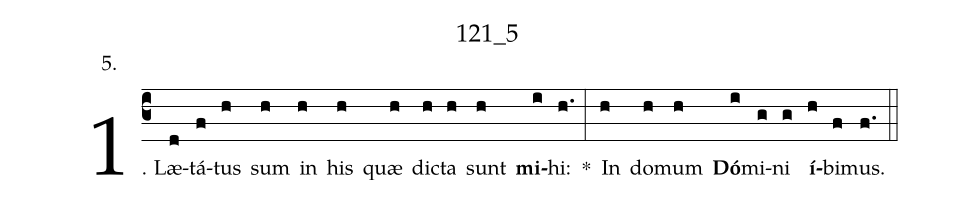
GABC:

name: 121_5;
annotation: 5.;
%%
(c3)1. Læ(d)tá(f)tus(h) sum(h) in(h) his(h) quæ(h) di(h)cta(h) sunt(h) <b>mi</b>(i)hi:(h.) *(:) In(h) do(h)mum(h) <b>Dó</b>(i)mi(g)ni(g) <b>í</b>(h)bi(f)mus.(f.) (::)


%E(h) u(h) o(i) u(g) a(h) e.(f.) (::)
